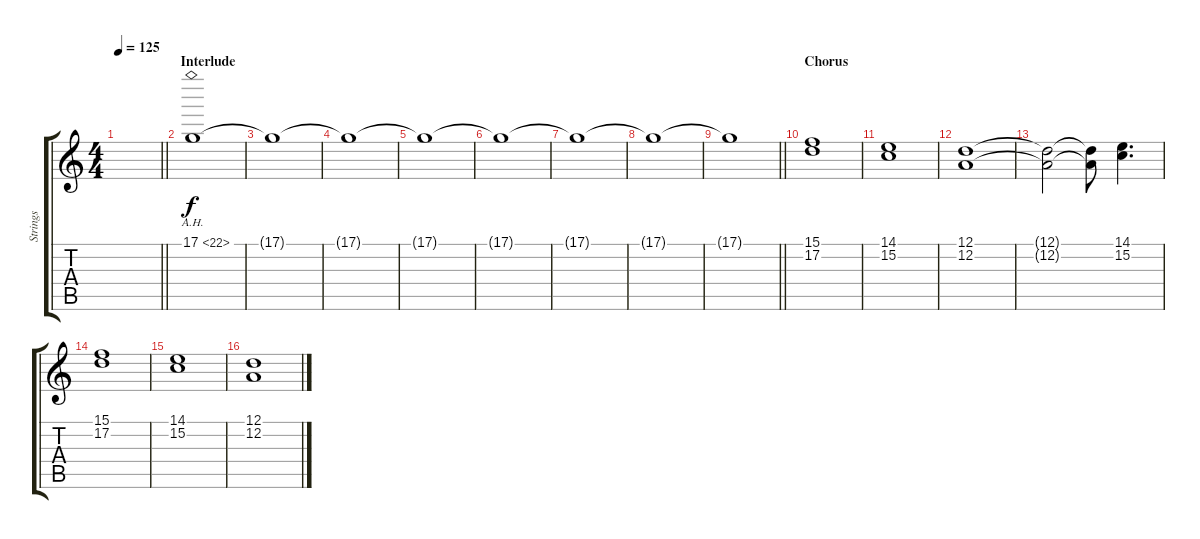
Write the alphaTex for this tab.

\track ("Strings" "Strings") {instrument stringensemble1}
\staff {score tabs}
\tuning (D4 A3 F3 C3 G2 D2) {hide}
\ts (4 4)
\tempo 125
\clef g2
\barLineRight lightlight
\ks c
|
\section ("" "Interlude")
17.1{ah 5}.1 |
17.1{t}.1 |
17.1{t}.1 |
17.1{t}.1 |
17.1{t}.1 |
17.1{t}.1 |
17.1{t}.1 |
\barLineRight lightlight
17.1{t}.1 |
\section ("" "Chorus")
(15.1 17.2).1 |
(14.1 15.2).1 |
(12.1 12.2).1 |
(12.1{t} 12.2{t}).2 (12.1{t} 12.2{t}).8 (14.1 15.2).4{d} |
(15.1 17.2).1 |
(14.1 15.2).1 |
(12.1 12.2).1
